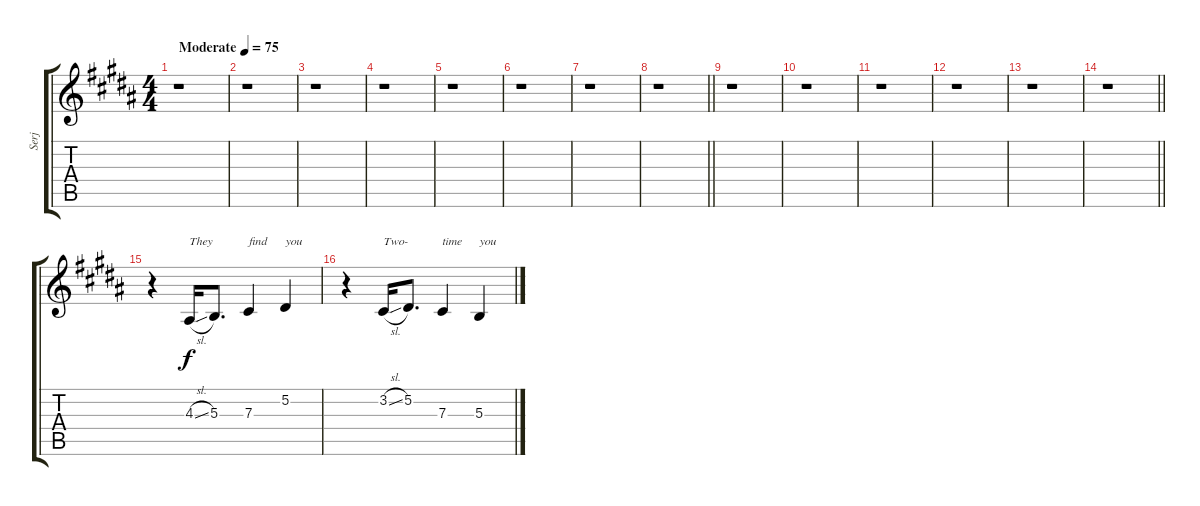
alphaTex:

\track ("Serj" "Serj") {instrument synthvoice}
\staff {score tabs}
\tuning (Eb4 Bb3 Gb3 Db3 Ab2 Eb2) {hide}
\ts (4 4)
\tempo (75 "Moderate")
\clef g2
\ks g#minor
r.1{dy f instrument synthvoice} |
r.1 |
r.1 |
r.1 |
r.1 |
r.1 |
r.1 |
\barLineRight lightlight
r.1 |
r.1 |
r.1 |
r.1 |
r.1 |
r.1 |
\barLineRight lightlight
r.1 |
r.4 4.3{sl}.16{txt "They"} 5.3.8{d} 7.3.4{txt "find"} 5.2.4{txt "you"} |
r.4 3.2{sl}.16{txt "Two-"} 5.2.8{d} 7.3.4{txt "time"} 5.3.4{txt "you"}
